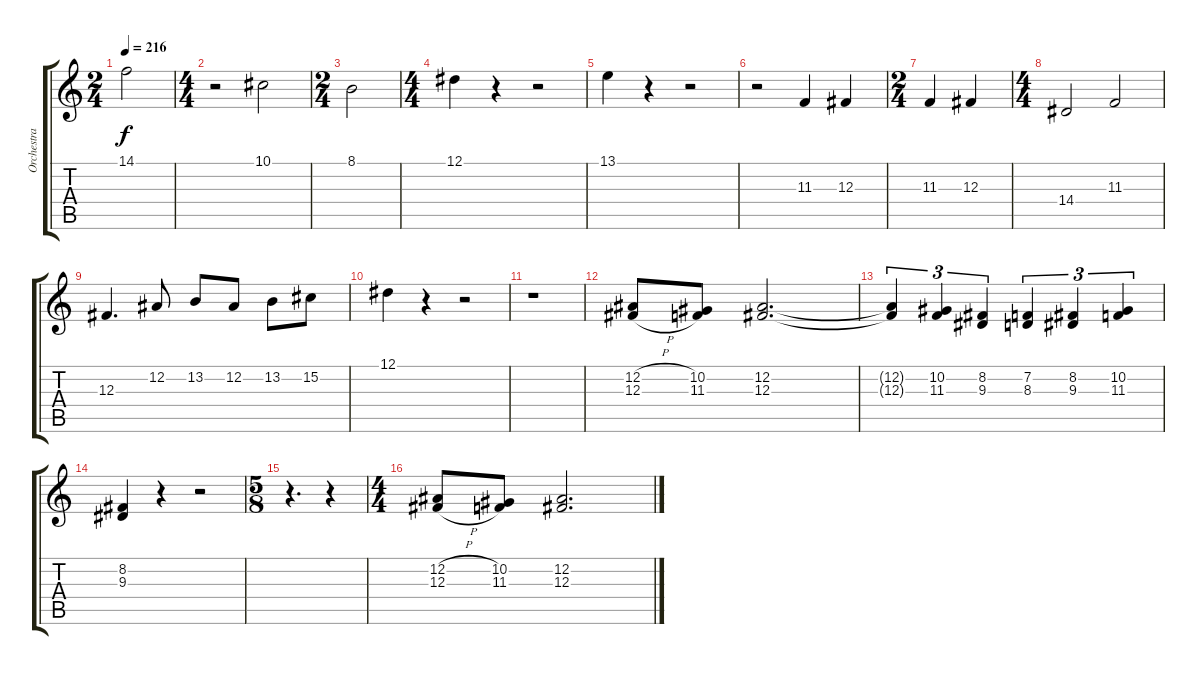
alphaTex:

\track ("Orchestra 1" "Orchestra ") {instrument stringensemble1}
\staff {score tabs}
\tuning (Eb4 Bb3 Gb3 Db3 Ab2 Eb2) {hide}
\ts (2 4)
\tempo 216
\clef g2
\ks c
14.1.2{dy f} |
\ts (4 4)
r.2 10.1.2 |
\ts (2 4)
8.1.2 |
\ts (4 4)
12.1.4 r.4 r.2 |
13.1.4 r.4 r.2 |
r.2 11.3.4 12.3.4 |
\ts (2 4)
11.3.4 12.3.4 |
\ts (4 4)
14.4.2 11.3.2 |
12.3.4{d} 12.2.8 13.2.8 12.2.8 13.2.8 15.2.8 |
12.1.4 r.4 r.2 |
r.1 |
(12.2{h} 12.3{h}).8 (10.2 11.3).8 (12.2 12.3).2{d} |
(12.2{t} 12.3{t}).4{tu (3 2)} (10.2 11.3).4{tu (3 2)} (8.2 9.3).4{tu (3 2)} (7.2 8.3).4{tu (3 2)} (8.2 9.3).4{tu (3 2)} (10.2 11.3).4{tu (3 2)} |
(8.2 9.3).4 r.4 r.2 |
\ts (5 8)
r.4{d} r.4 |
\ts (4 4)
(12.2{h} 12.3{h}).8 (10.2 11.3).8 (12.2 12.3).2{d}
